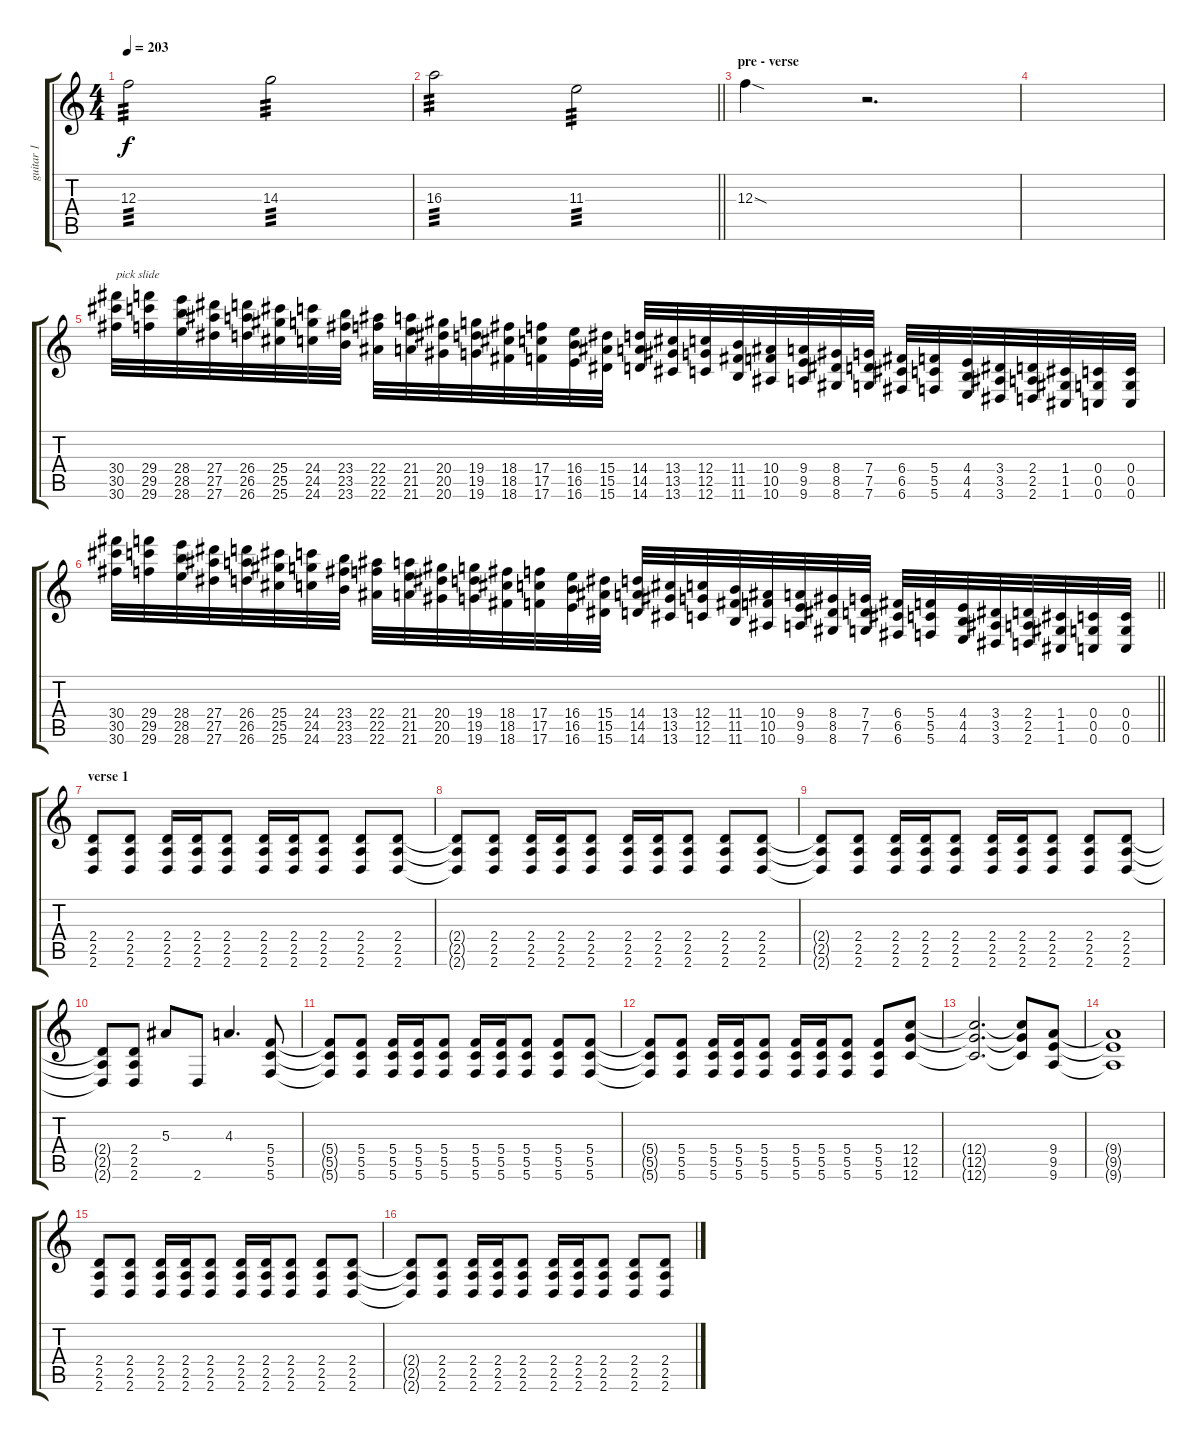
\track ("guitar 1" "guitar 1") {instrument distortionguitar}
\staff {score tabs}
\tuning (D4 A3 F3 C3 G2 C2) {hide}
\ts (4 4)
\tempo 203
\clef g2
\ks c
12.3.2{tp 3 dy f} 14.3.2{tp 3} |
\barLineRight lightlight
16.3.2{tp 3} 11.3.2{tp 3} |
\section ("" "pre - verse")
12.3{sod}.4 r.2{d} |
|
(30.4 30.5 30.6).32{txt "pick slide"} (29.4 29.5 29.6).32 (28.4 28.5 28.6).32 (27.4 27.5 27.6).32 (26.4 26.5 26.6).32 (25.4 25.5 25.6).32 (24.4 24.5 24.6).32 (23.4 23.5 23.6).32 (22.4 22.5 22.6).32 (21.4 21.5 21.6).32 (20.4 20.5 20.6).32 (19.4 19.5 19.6).32 (18.4 18.5 18.6).32 (17.4 17.5 17.6).32 (16.4 16.5 16.6).32 (15.4 15.5 15.6).32 (14.4 14.5 14.6).32 (13.4 13.5 13.6).32 (12.4 12.5 12.6).32 (11.4 11.5 11.6).32 (10.4 10.5 10.6).32 (9.4 9.5 9.6).32 (8.4 8.5 8.6).32 (7.4 7.5 7.6).32 (6.4 6.5 6.6).32 (5.4 5.5 5.6).32 (4.4 4.5 4.6).32 (3.4 3.5 3.6).32 (2.4 2.5 2.6).32 (1.4 1.5 1.6).32 (0.4 0.5 0.6).32 (0.4 0.5 0.6).32 |
\barLineRight lightlight
(30.4 30.5 30.6).32 (29.4 29.5 29.6).32 (28.4 28.5 28.6).32 (27.4 27.5 27.6).32 (26.4 26.5 26.6).32 (25.4 25.5 25.6).32 (24.4 24.5 24.6).32 (23.4 23.5 23.6).32 (22.4 22.5 22.6).32 (21.4 21.5 21.6).32 (20.4 20.5 20.6).32 (19.4 19.5 19.6).32 (18.4 18.5 18.6).32 (17.4 17.5 17.6).32 (16.4 16.5 16.6).32 (15.4 15.5 15.6).32 (14.4 14.5 14.6).32 (13.4 13.5 13.6).32 (12.4 12.5 12.6).32 (11.4 11.5 11.6).32 (10.4 10.5 10.6).32 (9.4 9.5 9.6).32 (8.4 8.5 8.6).32 (7.4 7.5 7.6).32 (6.4 6.5 6.6).32 (5.4 5.5 5.6).32 (4.4 4.5 4.6).32 (3.4 3.5 3.6).32 (2.4 2.5 2.6).32 (1.4 1.5 1.6).32 (0.4 0.5 0.6).32 (0.4 0.5 0.6).32 |
\section ("" "verse 1")
(2.4 2.5 2.6).8 (2.4 2.5 2.6).8 (2.4 2.5 2.6).16 (2.4 2.5 2.6).16 (2.4 2.5 2.6).8 (2.4 2.5 2.6).16 (2.4 2.5 2.6).16 (2.4 2.5 2.6).8 (2.4 2.5 2.6).8 (2.4 2.5 2.6).8 |
(2.4{t} 2.5{t} 2.6{t}).8 (2.4 2.5 2.6).8 (2.4 2.5 2.6).16 (2.4 2.5 2.6).16 (2.4 2.5 2.6).8 (2.4 2.5 2.6).16 (2.4 2.5 2.6).16 (2.4 2.5 2.6).8 (2.4 2.5 2.6).8 (2.4 2.5 2.6).8 |
(2.4{t} 2.5{t} 2.6{t}).8 (2.4 2.5 2.6).8 (2.4 2.5 2.6).16 (2.4 2.5 2.6).16 (2.4 2.5 2.6).8 (2.4 2.5 2.6).16 (2.4 2.5 2.6).16 (2.4 2.5 2.6).8 (2.4 2.5 2.6).8 (2.4 2.5 2.6).8 |
(2.4{t} 2.5{t} 2.6{t}).8 (2.4 2.5 2.6).8 5.3.8 2.6.8 4.3.4{d} (5.4 5.5 5.6).8 |
(5.4{t} 5.5{t} 5.6{t}).8 (5.4 5.5 5.6).8 (5.4 5.5 5.6).16 (5.4 5.5 5.6).16 (5.4 5.5 5.6).8 (5.4 5.5 5.6).16 (5.4 5.5 5.6).16 (5.4 5.5 5.6).8 (5.4 5.5 5.6).8 (5.4 5.5 5.6).8 |
(5.4{t} 5.5{t} 5.6{t}).8 (5.4 5.5 5.6).8 (5.4 5.5 5.6).16 (5.4 5.5 5.6).16 (5.4 5.5 5.6).8 (5.4 5.5 5.6).16 (5.4 5.5 5.6).16 (5.4 5.5 5.6).8 (5.4 5.5 5.6).8 (12.4 12.5 12.6).8 |
(12.4{t} 12.5{t} 12.6{t}).2{d} (12.4{t} 12.5{t} 12.6{t}).8 (9.4 9.5 9.6).8 |
(9.4{t} 9.5{t} 9.6{t}).1 |
(2.4 2.5 2.6).8 (2.4 2.5 2.6).8 (2.4 2.5 2.6).16 (2.4 2.5 2.6).16 (2.4 2.5 2.6).8 (2.4 2.5 2.6).16 (2.4 2.5 2.6).16 (2.4 2.5 2.6).8 (2.4 2.5 2.6).8 (2.4 2.5 2.6).8 |
(2.4{t} 2.5{t} 2.6{t}).8 (2.4 2.5 2.6).8 (2.4 2.5 2.6).16 (2.4 2.5 2.6).16 (2.4 2.5 2.6).8 (2.4 2.5 2.6).16 (2.4 2.5 2.6).16 (2.4 2.5 2.6).8 (2.4 2.5 2.6).8 (2.4 2.5 2.6).8
